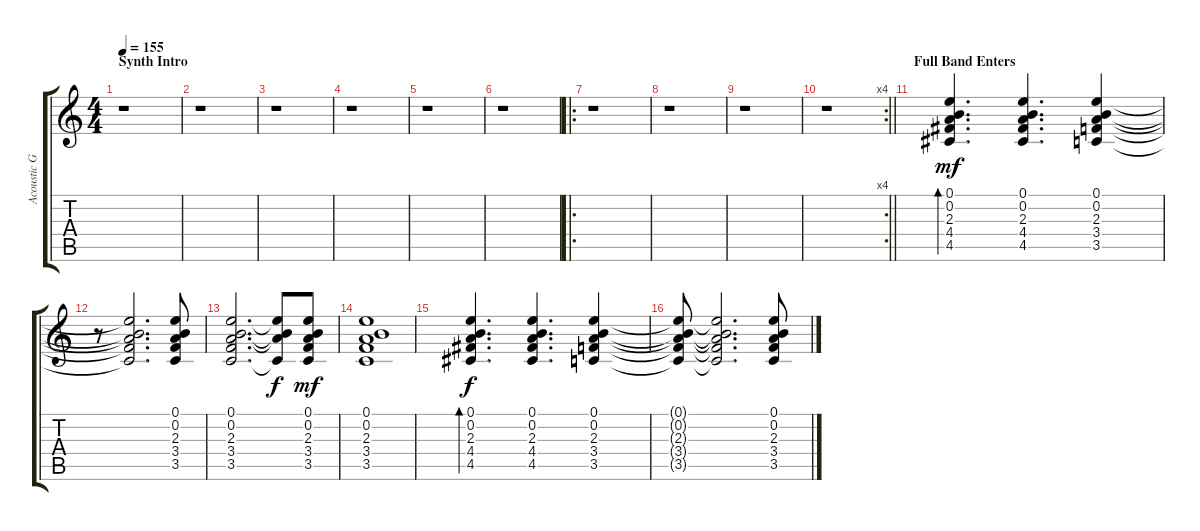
\track ("Acoustic Guitar" "Acoustic G") {instrument acousticguitarsteel}
\staff {score tabs}
\tuning (E4 B3 G3 D3 A2 D2) {hide}
\ts (4 4)
\section ("" "Synth Intro")
\tempo 155
\clef g2
\ks c
r.1{dy mf instrument acousticguitarsteel} |
r.1 |
r.1 |
r.1 |
r.1 |
r.1 |
\ro
r.1 |
r.1 |
r.1 |
\rc 4
\barLineRight lightlight
r.1 |
\section ("" "Full Band Enters")
(0.1 0.2 2.3 4.4 4.5).4{d bd 30} (0.1 0.2 2.3 4.4 4.5).4{d} (0.1 0.2 2.3 3.4 3.5).4 |
r.8 (0.1{t} 0.2{t} 2.3{t} 3.4{t} 3.5{t}).2{d} (0.1 0.2 2.3 3.4 3.5).8 |
(0.1 0.2 2.3 3.4 3.5).2{d} (0.1{t} 0.2{t} 2.3{t} 3.5{t}).8{dy f} (0.1 0.2 2.3 3.4 3.5).8{dy mf} |
(0.1 0.2 2.3 3.4 3.5).1 |
(0.1 0.2 2.3 4.4 4.5).4{d bd 30 dy f} (0.1 0.2 2.3 4.4 4.5).4{d} (0.1 0.2 2.3 3.4 3.5).4 |
(0.1{t} 0.2{t} 2.3{t} 3.4{t} 3.5{t}).8 (0.1{t} 0.2{t} 2.3{t} 3.4{t} 3.5{t}).2{d} (0.1 0.2 2.3 3.4 3.5).8
